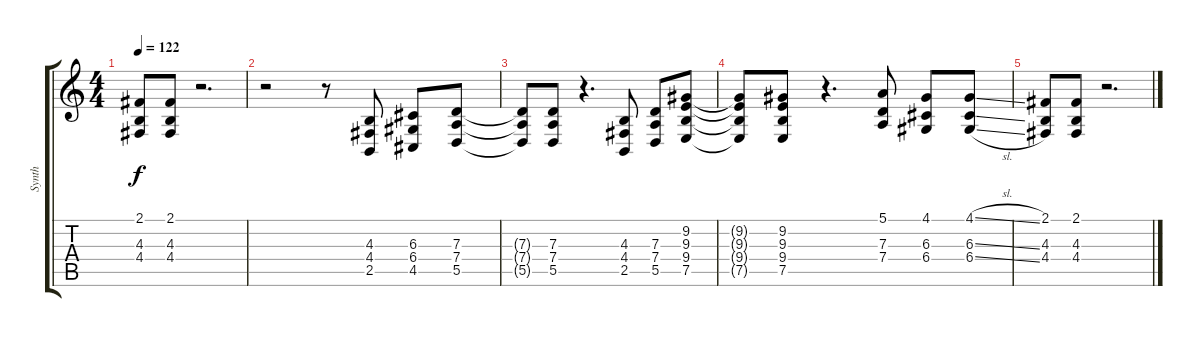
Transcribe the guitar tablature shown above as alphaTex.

\track ("Synth" "Synth") {instrument lead1square}
\staff {score tabs}
\tuning (E4 B3 G3 D3 A2 E2) {hide}
\ts (4 4)
\tempo 122
\clef g2
\ks c
(2.1 4.3 4.4).8{dy f} (2.1 4.3 4.4).8 r.2{d} |
r.2 r.8 (4.3 4.4 2.5).8 (6.3 6.4 4.5).8 (7.3 7.4 5.5).8 |
(7.3{t} 7.4{t} 5.5{t}).8 (7.3 7.4 5.5).8 r.4{d} (4.3 4.4 2.5).8 (7.3 7.4 5.5).8 (9.2 9.3 9.4 7.5).8 |
(9.2{t} 9.3{t} 9.4{t} 7.5{t}).8 (9.2 9.3 9.4 7.5).8 r.4{d} (5.1 7.3 7.4).8 (4.1 6.3 6.4).8 (4.1{sl} 6.3{sl} 6.4{sl}).8 |
(2.1 4.3 4.4).8 (2.1 4.3 4.4).8 r.2{d}
